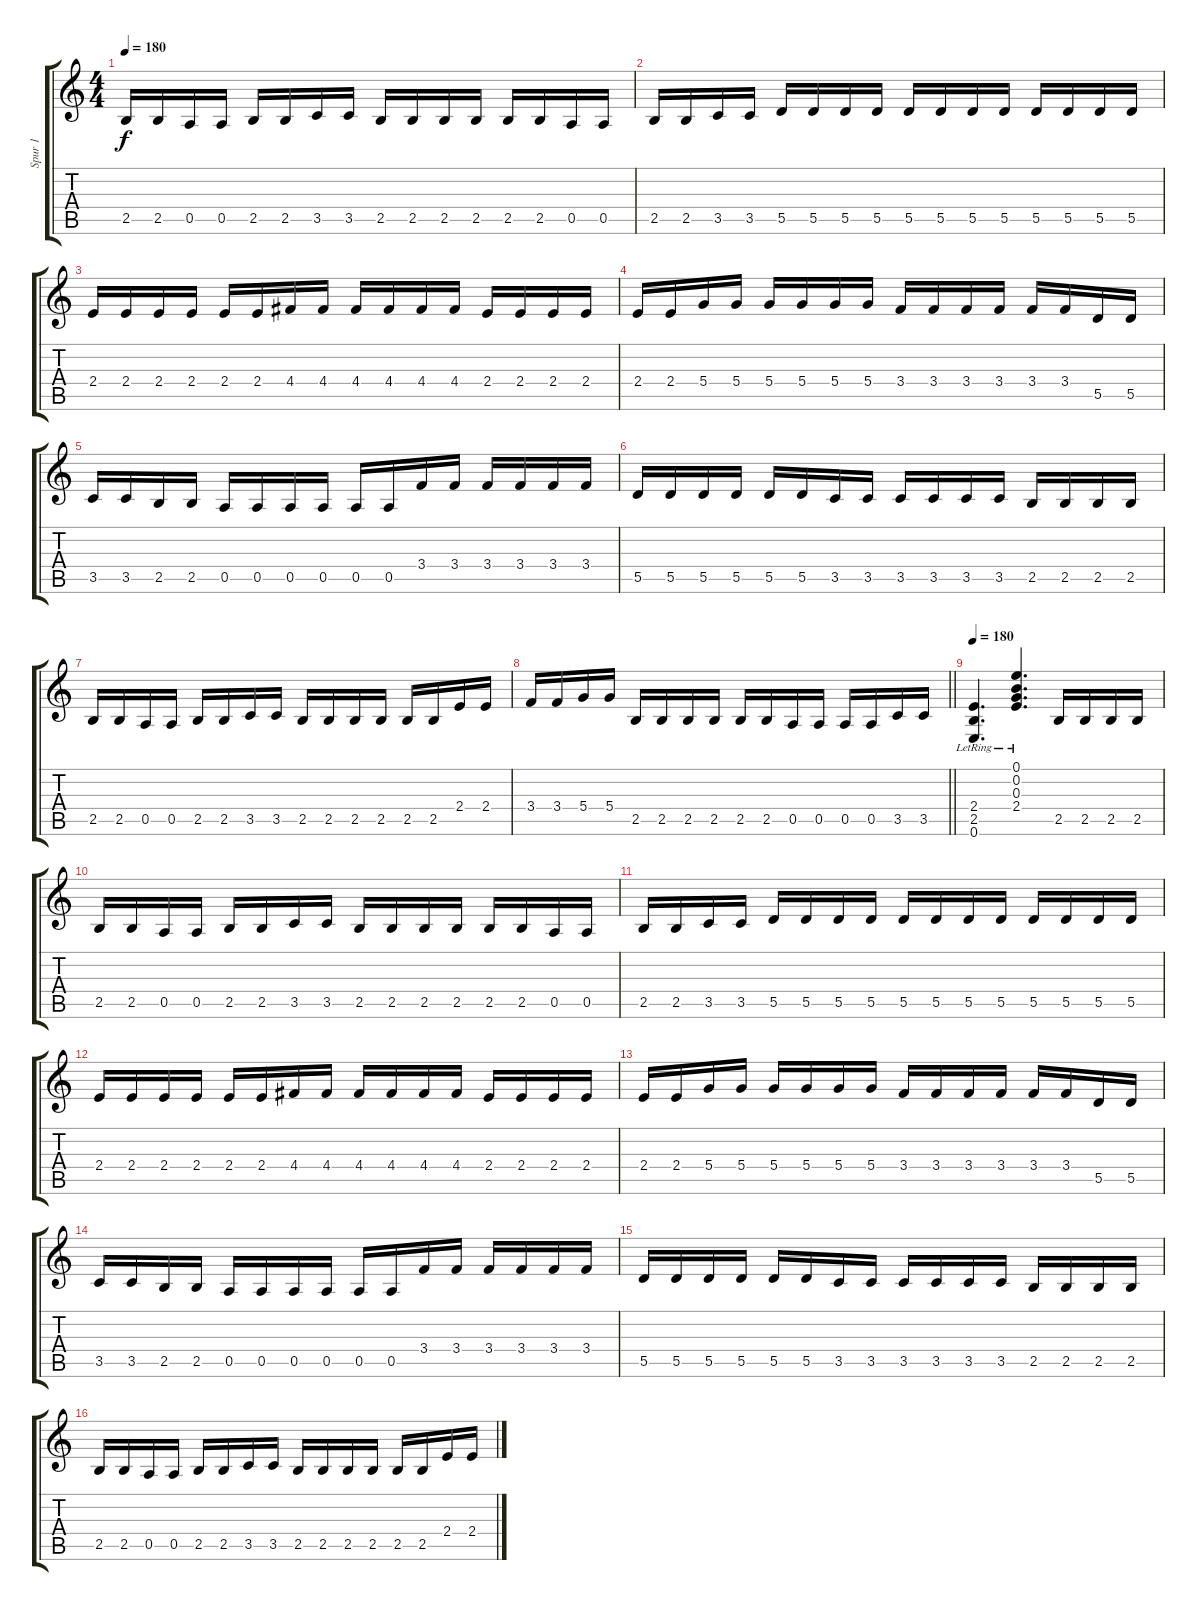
\track ("Spur 1" "Spur 1") {instrument distortionguitar}
\staff {score tabs}
\tuning (E4 B3 G3 D3 A2 E2) {hide}
\ts (4 4)
\tempo 180
\clef g2
\ks c
2.5.16{dy f} 2.5.16 0.5.16 0.5.16 2.5.16 2.5.16 3.5.16 3.5.16 2.5.16 2.5.16 2.5.16 2.5.16 2.5.16 2.5.16 0.5.16 0.5.16 |
2.5.16 2.5.16 3.5.16 3.5.16 5.5.16 5.5.16 5.5.16 5.5.16 5.5.16 5.5.16 5.5.16 5.5.16 5.5.16 5.5.16 5.5.16 5.5.16 |
2.4.16 2.4.16 2.4.16 2.4.16 2.4.16 2.4.16 4.4.16 4.4.16 4.4.16 4.4.16 4.4.16 4.4.16 2.4.16 2.4.16 2.4.16 2.4.16 |
2.4.16 2.4.16 5.4.16 5.4.16 5.4.16 5.4.16 5.4.16 5.4.16 3.4.16 3.4.16 3.4.16 3.4.16 3.4.16 3.4.16 5.5.16 5.5.16 |
3.5.16 3.5.16 2.5.16 2.5.16 0.5.16 0.5.16 0.5.16 0.5.16 0.5.16 0.5.16 3.4.16 3.4.16 3.4.16 3.4.16 3.4.16 3.4.16 |
5.5.16 5.5.16 5.5.16 5.5.16 5.5.16 5.5.16 3.5.16 3.5.16 3.5.16 3.5.16 3.5.16 3.5.16 2.5.16 2.5.16 2.5.16 2.5.16 |
2.5.16 2.5.16 0.5.16 0.5.16 2.5.16 2.5.16 3.5.16 3.5.16 2.5.16 2.5.16 2.5.16 2.5.16 2.5.16 2.5.16 2.4.16 2.4.16 |
\barLineRight lightlight
3.4.16 3.4.16 5.4.16 5.4.16 2.5.16 2.5.16 2.5.16 2.5.16 2.5.16 2.5.16 0.5.16 0.5.16 0.5.16 0.5.16 3.5.16 3.5.16 |
\tempo 180
(2.4 2.5 0.6{lr}).4{d} (0.1 0.2 0.3 2.4{lr}).4{d} 2.5.16 2.5.16 2.5.16 2.5.16 |
2.5.16 2.5.16 0.5.16 0.5.16 2.5.16 2.5.16 3.5.16 3.5.16 2.5.16 2.5.16 2.5.16 2.5.16 2.5.16 2.5.16 0.5.16 0.5.16 |
2.5.16 2.5.16 3.5.16 3.5.16 5.5.16 5.5.16 5.5.16 5.5.16 5.5.16 5.5.16 5.5.16 5.5.16 5.5.16 5.5.16 5.5.16 5.5.16 |
2.4.16 2.4.16 2.4.16 2.4.16 2.4.16 2.4.16 4.4.16 4.4.16 4.4.16 4.4.16 4.4.16 4.4.16 2.4.16 2.4.16 2.4.16 2.4.16 |
2.4.16 2.4.16 5.4.16 5.4.16 5.4.16 5.4.16 5.4.16 5.4.16 3.4.16 3.4.16 3.4.16 3.4.16 3.4.16 3.4.16 5.5.16 5.5.16 |
3.5.16 3.5.16 2.5.16 2.5.16 0.5.16 0.5.16 0.5.16 0.5.16 0.5.16 0.5.16 3.4.16 3.4.16 3.4.16 3.4.16 3.4.16 3.4.16 |
5.5.16 5.5.16 5.5.16 5.5.16 5.5.16 5.5.16 3.5.16 3.5.16 3.5.16 3.5.16 3.5.16 3.5.16 2.5.16 2.5.16 2.5.16 2.5.16 |
2.5.16 2.5.16 0.5.16 0.5.16 2.5.16 2.5.16 3.5.16 3.5.16 2.5.16 2.5.16 2.5.16 2.5.16 2.5.16 2.5.16 2.4.16 2.4.16
